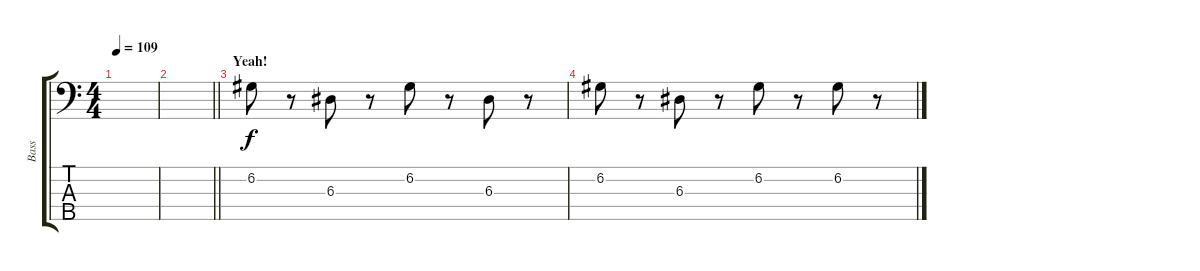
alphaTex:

\track ("Bass" "Bass") {instrument electricbassfinger}
\staff {score tabs}
\tuning (G2 D2 A1 E1 B0) {hide}
\ts (4 4)
\tempo 109
\clef f4
\ks c
|
\barLineRight lightlight
|
\section ("" "Yeah!")
6.2.8{volume 6} r.8 6.3.8 r.8 6.2.8 r.8 6.3.8 r.8 |
6.2.8 r.8 6.3.8 r.8 6.2.8 r.8 6.2.8 r.8
